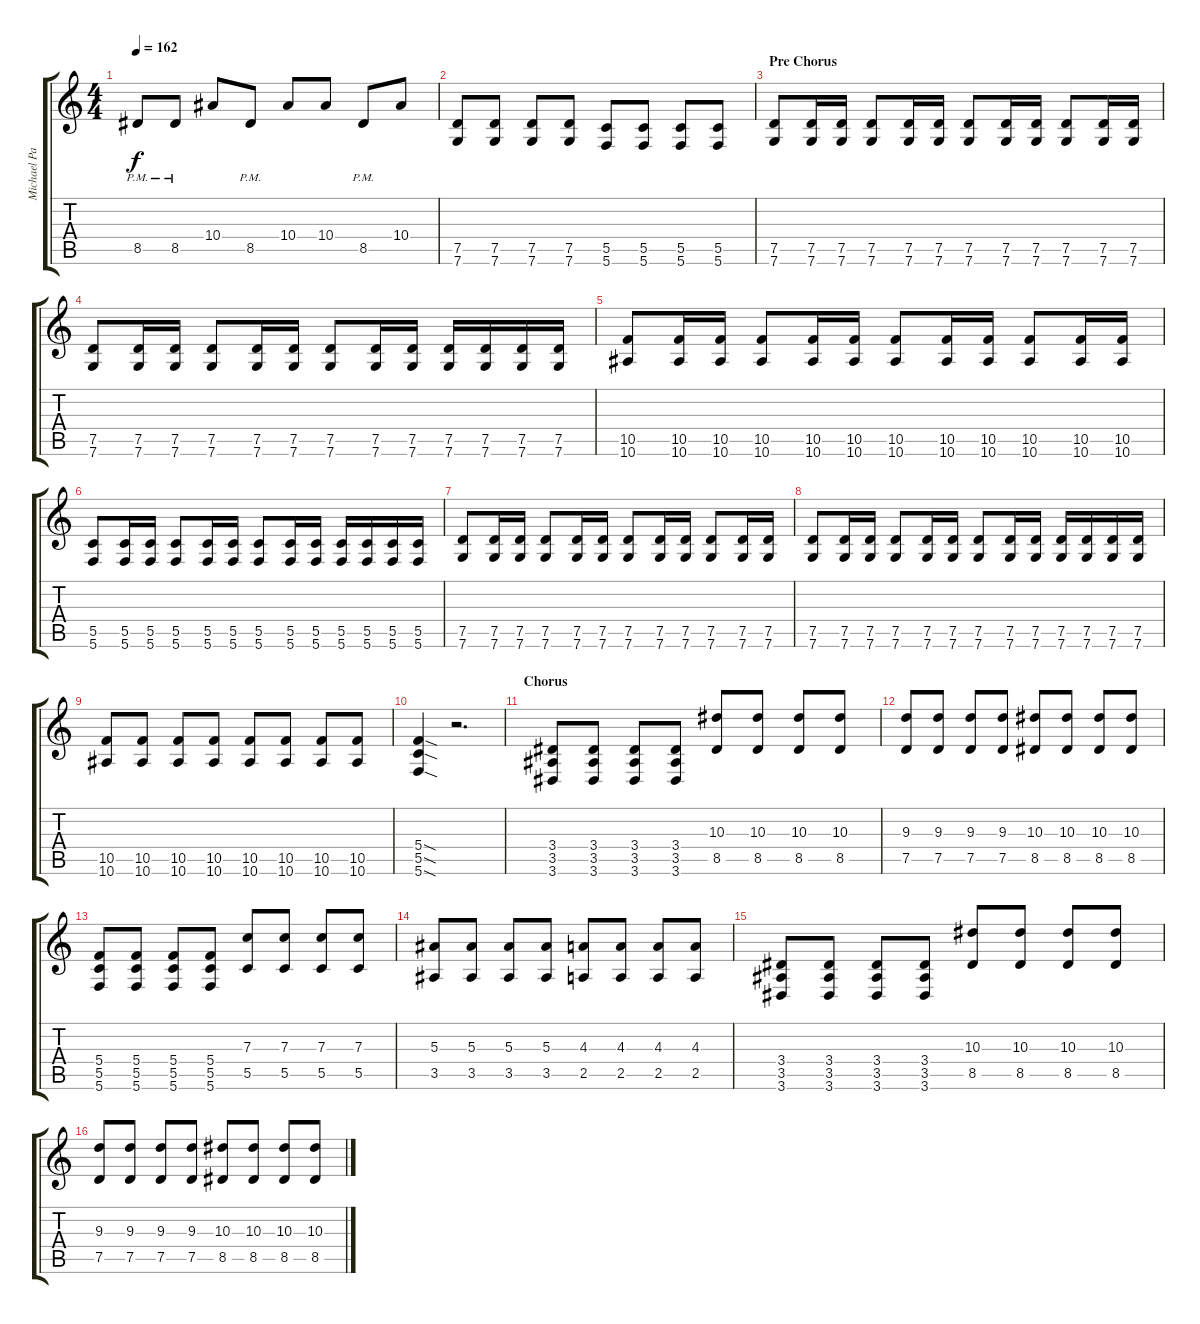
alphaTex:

\track ("Michael Padget" "Michael Pa") {instrument distortionguitar}
\staff {score tabs}
\tuning (D4 A3 F3 C3 G2 C2) {hide}
\ts (4 4)
\tempo 162
\clef g2
\ks c
8.5{pm}.8{dy f} 8.5{pm}.8 10.4.8 8.5{pm}.8 10.4.8 10.4.8 8.5{pm}.8 10.4.8 |
(7.5 7.6).8 (7.5 7.6).8 (7.5 7.6).8 (7.5 7.6).8 (5.5 5.6).8 (5.5 5.6).8 (5.5 5.6).8 (5.5 5.6).8 |
\section ("" "Pre Chorus")
(7.5 7.6).8 (7.5 7.6).16 (7.5 7.6).16 (7.5 7.6).8 (7.5 7.6).16 (7.5 7.6).16 (7.5 7.6).8 (7.5 7.6).16 (7.5 7.6).16 (7.5 7.6).8 (7.5 7.6).16 (7.5 7.6).16 |
(7.5 7.6).8 (7.5 7.6).16 (7.5 7.6).16 (7.5 7.6).8 (7.5 7.6).16 (7.5 7.6).16 (7.5 7.6).8 (7.5 7.6).16 (7.5 7.6).16 (7.5 7.6).16 (7.5 7.6).16 (7.5 7.6).16 (7.5 7.6).16 |
(10.5 10.6).8 (10.5 10.6).16 (10.5 10.6).16 (10.5 10.6).8 (10.5 10.6).16 (10.5 10.6).16 (10.5 10.6).8 (10.5 10.6).16 (10.5 10.6).16 (10.5 10.6).8 (10.5 10.6).16 (10.5 10.6).16 |
(5.5 5.6).8 (5.5 5.6).16 (5.5 5.6).16 (5.5 5.6).8 (5.5 5.6).16 (5.5 5.6).16 (5.5 5.6).8 (5.5 5.6).16 (5.5 5.6).16 (5.5 5.6).16 (5.5 5.6).16 (5.5 5.6).16 (5.5 5.6).16 |
(7.5 7.6).8 (7.5 7.6).16 (7.5 7.6).16 (7.5 7.6).8 (7.5 7.6).16 (7.5 7.6).16 (7.5 7.6).8 (7.5 7.6).16 (7.5 7.6).16 (7.5 7.6).8 (7.5 7.6).16 (7.5 7.6).16 |
(7.5 7.6).8 (7.5 7.6).16 (7.5 7.6).16 (7.5 7.6).8 (7.5 7.6).16 (7.5 7.6).16 (7.5 7.6).8 (7.5 7.6).16 (7.5 7.6).16 (7.5 7.6).16 (7.5 7.6).16 (7.5 7.6).16 (7.5 7.6).16 |
(10.5 10.6).8 (10.5 10.6).8 (10.5 10.6).8 (10.5 10.6).8 (10.5 10.6).8 (10.5 10.6).8 (10.5 10.6).8 (10.5 10.6).8 |
(5.4{sod} 5.5{sod} 5.6{sod}).4 r.2{d} |
\section ("" "Chorus")
(3.4 3.5 3.6).8{volume 16} (3.4 3.5 3.6).8 (3.4 3.5 3.6).8 (3.4 3.5 3.6).8 (10.3 8.5).8 (10.3 8.5).8 (10.3 8.5).8 (10.3 8.5).8 |
(9.3 7.5).8 (9.3 7.5).8 (9.3 7.5).8 (9.3 7.5).8 (10.3 8.5).8 (10.3 8.5).8 (10.3 8.5).8 (10.3 8.5).8 |
(5.4 5.5 5.6).8 (5.4 5.5 5.6).8 (5.4 5.5 5.6).8 (5.4 5.5 5.6).8 (7.3 5.5).8 (7.3 5.5).8 (7.3 5.5).8 (7.3 5.5).8 |
(5.3 3.5).8 (5.3 3.5).8 (5.3 3.5).8 (5.3 3.5).8 (4.3 2.5).8 (4.3 2.5).8 (4.3 2.5).8 (4.3 2.5).8 |
(3.4 3.5 3.6).8 (3.4 3.5 3.6).8 (3.4 3.5 3.6).8 (3.4 3.5 3.6).8 (10.3 8.5).8 (10.3 8.5).8 (10.3 8.5).8 (10.3 8.5).8 |
(9.3 7.5).8 (9.3 7.5).8 (9.3 7.5).8 (9.3 7.5).8 (10.3 8.5).8 (10.3 8.5).8 (10.3 8.5).8 (10.3 8.5).8
